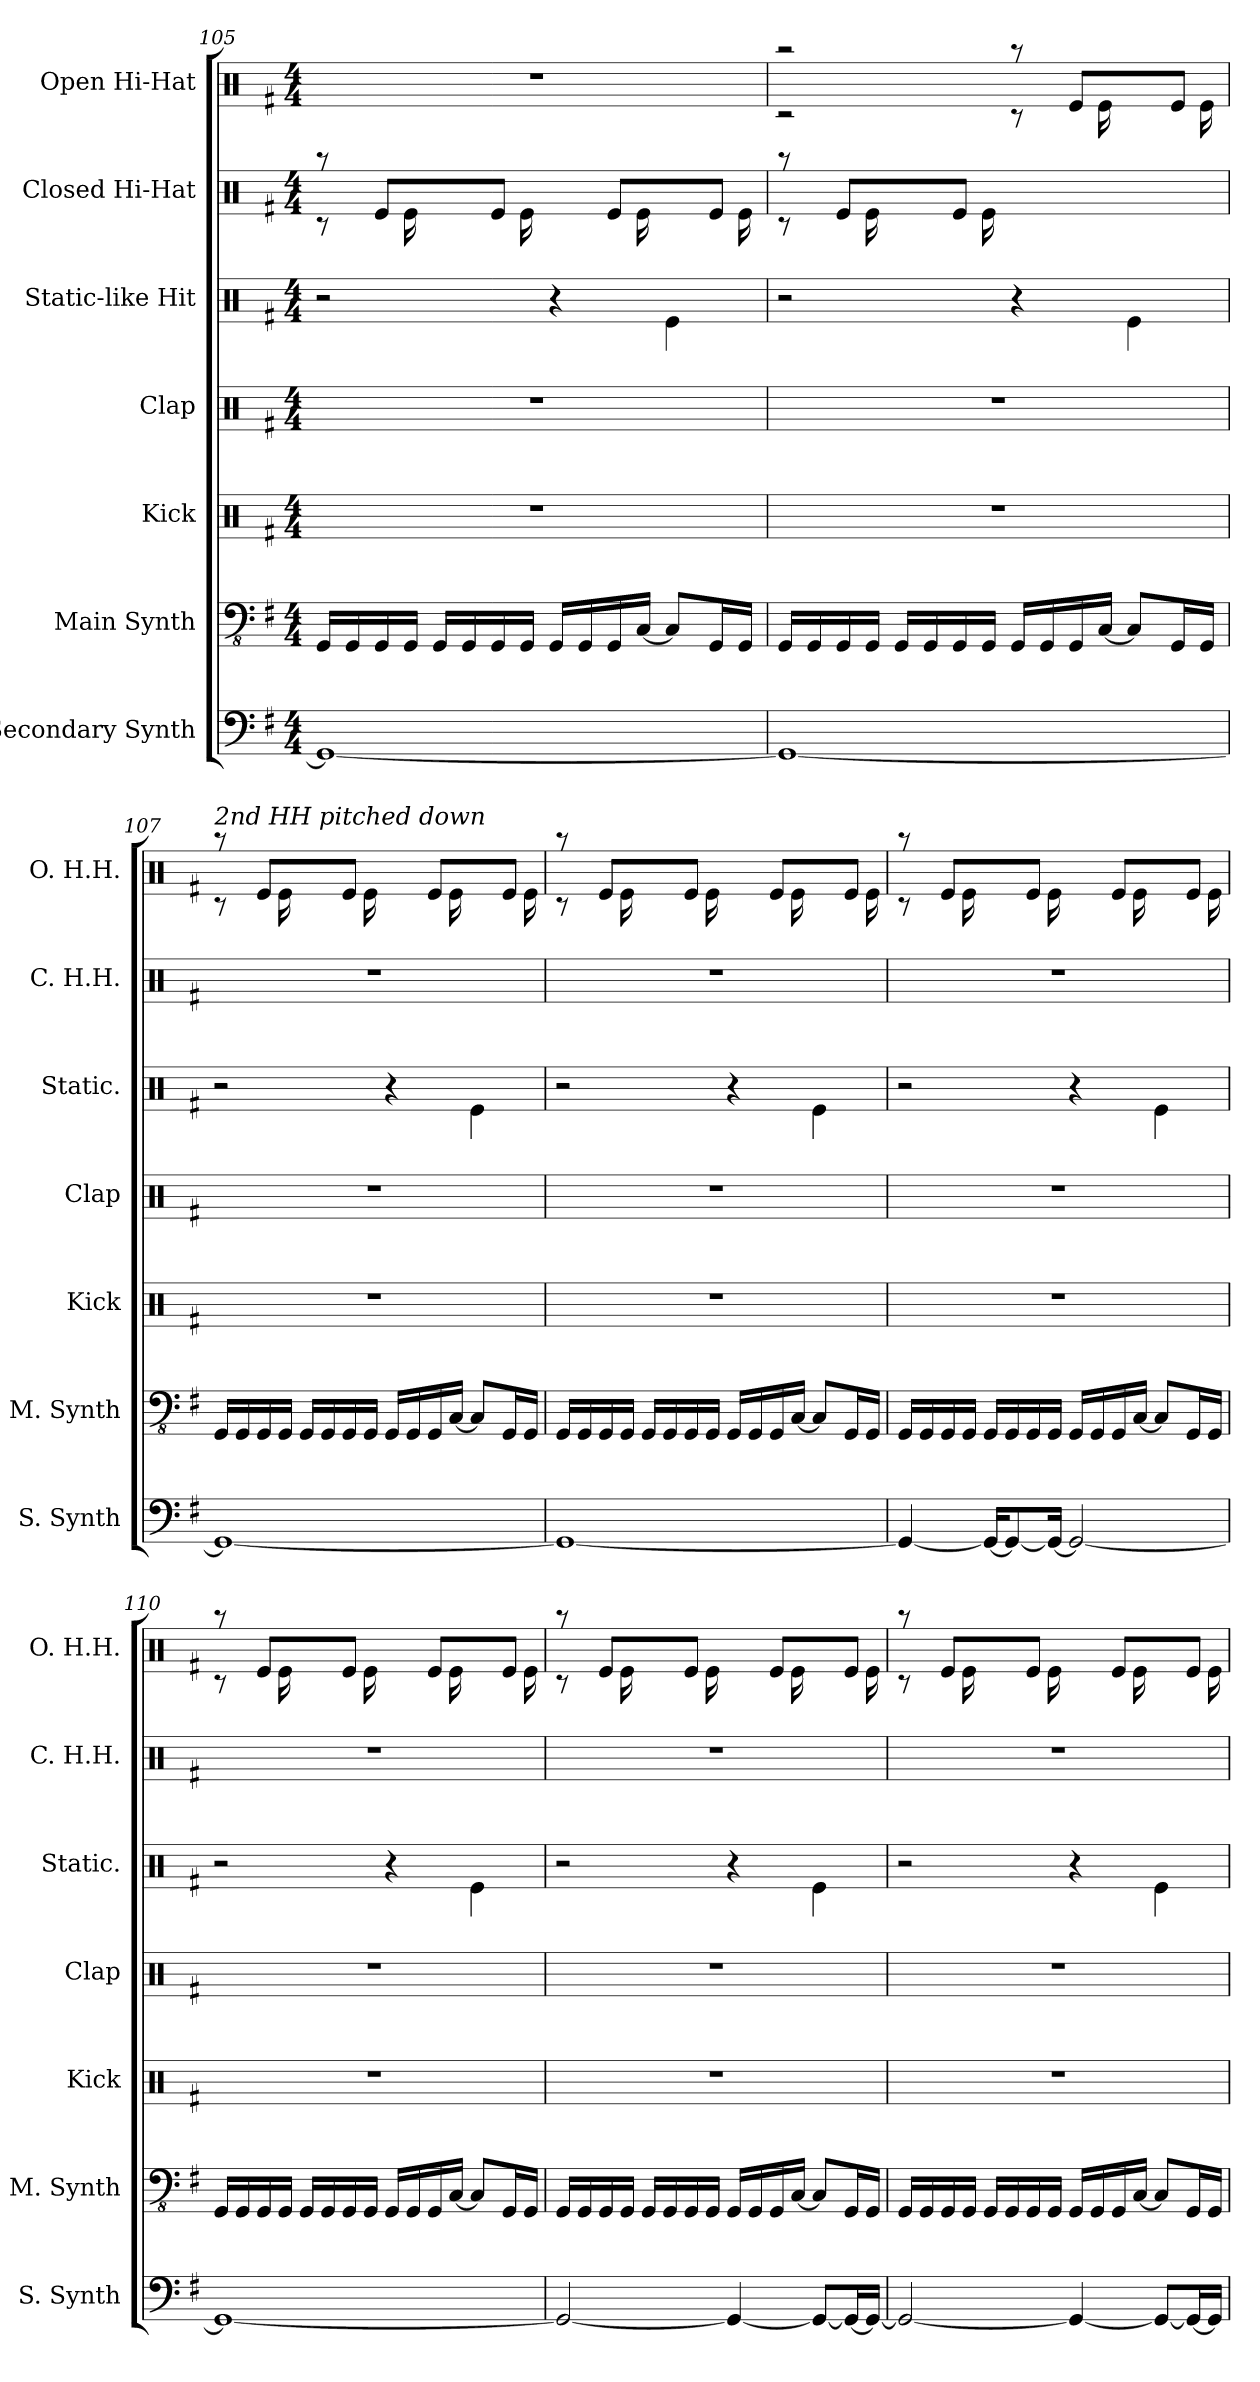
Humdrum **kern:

**kern	**kern	**kern	**kern	**kern	**kern	**kern
*part7	*part6	*part5	*part4	*part3	*part2	*part1
*staff7	*staff6	*staff5	*staff4	*staff3	*staff2	*staff1
*I"Secondary Synth	*I"Main Synth	*I"Kick	*I"Clap	*I"Static-like Hit	*I"Closed Hi-Hat	*I"Open Hi-Hat
*I'S. Synth	*I'M. Synth	*I'Kick	*I'Clap	*I'Static.	*I'C. H.H.	*I'O. H.H.
*clefF4	*clefFv4	*clefX	*clefX	*clefX	*clefX	*clefX
*k[f#]	*k[f#]	*k[f#]	*k[f#]	*k[f#]	*k[f#]	*k[f#]
*G:	*G:	*G:	*G:	*G:	*G:	*G:
*M4/4	*M4/4	*M4/4	*M4/4	*M4/4	*M4/4	*M4/4
=105	=105	=105	=105	=105	=105	=105
*	*	*	*	*	*^	*
1GG_	16GGG/LL	1r	1r	2r	8raa	8rc	1r
.	16GGG/	.	.	.	.	.	.
.	16GGG/	.	.	.	8Re/L	16ryy	.
.	16GGG/JJ	.	.	.	.	16Re\	.
.	16GGG/LL	.	.	.	8ryy	8ryy	.
.	16GGG/	.	.	.	.	.	.
.	16GGG/	.	.	.	8Re/J	16ryy	.
.	16GGG/JJ	.	.	.	.	16Re\	.
.	16GGG/LL	.	.	4r	8ryy	8ryy	.
.	16GGG/	.	.	.	.	.	.
.	16GGG/	.	.	.	8Re/L	16ryy	.
.	[16CC/JJ	.	.	.	.	16Re\	.
.	8CC/L]	.	.	4Re\	8ryy	8ryy	.
.	16GGG/L	.	.	.	8Re/J	16ryy	.
.	16GGG/JJ	.	.	.	.	16Re\	.
=106	=106	=106	=106	=106	=106	=106	=106
*	*	*	*	*	*	*	*^
1GG_	16GGG/LL	1r	1r	2r	8raa	8rc	2raa	2rc
.	16GGG/	.	.	.	.	.	.	.
.	16GGG/	.	.	.	8Re/L	16ryy	.	.
.	16GGG/JJ	.	.	.	.	16Re\	.	.
.	16GGG/LL	.	.	.	8ryy	8ryy	.	.
.	16GGG/	.	.	.	.	.	.	.
.	16GGG/	.	.	.	8Re/J	16ryy	.	.
.	16GGG/JJ	.	.	.	.	16Re\	.	.
.	16GGG/LL	.	.	4r	2ryy	2ryy	8raa	8rc
.	16GGG/	.	.	.	.	.	.	.
.	16GGG/	.	.	.	.	.	8Re/L	16ryy
.	[16CC/JJ	.	.	.	.	.	.	16Re\
.	8CC/L]	.	.	4Re\	.	.	8ryy	8ryy
.	16GGG/L	.	.	.	.	.	8Re/J	16ryy
.	16GGG/JJ	.	.	.	.	.	.	16Re\
*	*	*	*	*	*v	*v	*	*
!!LO:LB:g=z	!!
=107	=107	=107	=107	=107	=107	=107	=107
!	!	!	!	!	!	!LO:TX:a:i:t=2nd HH pitched down	!
1GG_	16GGG/LL	1r	1r	2r	1r	8raa	8rc
.	16GGG/	.	.	.	.	.	.
.	16GGG/	.	.	.	.	8Re/L	16ryy
.	16GGG/JJ	.	.	.	.	.	16Re\
.	16GGG/LL	.	.	.	.	8ryy	8ryy
.	16GGG/	.	.	.	.	.	.
.	16GGG/	.	.	.	.	8Re/J	16ryy
.	16GGG/JJ	.	.	.	.	.	16Re\
.	16GGG/LL	.	.	4r	.	8ryy	8ryy
.	16GGG/	.	.	.	.	.	.
.	16GGG/	.	.	.	.	8Re/L	16ryy
.	[16CC/JJ	.	.	.	.	.	16Re\
.	8CC/L]	.	.	4Re\	.	8ryy	8ryy
.	16GGG/L	.	.	.	.	8Re/J	16ryy
.	16GGG/JJ	.	.	.	.	.	16Re\
=108	=108	=108	=108	=108	=108	=108	=108
1GG_	16GGG/LL	1r	1r	2r	1r	8raa	8rc
.	16GGG/	.	.	.	.	.	.
.	16GGG/	.	.	.	.	8Re/L	16ryy
.	16GGG/JJ	.	.	.	.	.	16Re\
.	16GGG/LL	.	.	.	.	8ryy	8ryy
.	16GGG/	.	.	.	.	.	.
.	16GGG/	.	.	.	.	8Re/J	16ryy
.	16GGG/JJ	.	.	.	.	.	16Re\
.	16GGG/LL	.	.	4r	.	8ryy	8ryy
.	16GGG/	.	.	.	.	.	.
.	16GGG/	.	.	.	.	8Re/L	16ryy
.	[16CC/JJ	.	.	.	.	.	16Re\
.	8CC/L]	.	.	4Re\	.	8ryy	8ryy
.	16GGG/L	.	.	.	.	8Re/J	16ryy
.	16GGG/JJ	.	.	.	.	.	16Re\
=109	=109	=109	=109	=109	=109	=109	=109
4GG/_	16GGG/LL	1r	1r	2r	1r	8raa	8rc
.	16GGG/	.	.	.	.	.	.
.	16GGG/	.	.	.	.	8Re/L	16ryy
.	16GGG/JJ	.	.	.	.	.	16Re\
16GG/KL_	16GGG/LL	.	.	.	.	8ryy	8ryy
8GG/_	16GGG/	.	.	.	.	.	.
.	16GGG/	.	.	.	.	8Re/J	16ryy
16GG/Jk_	16GGG/JJ	.	.	.	.	.	16Re\
2GG/_	16GGG/LL	.	.	4r	.	8ryy	8ryy
.	16GGG/	.	.	.	.	.	.
.	16GGG/	.	.	.	.	8Re/L	16ryy
.	[16CC/JJ	.	.	.	.	.	16Re\
.	8CC/L]	.	.	4Re\	.	8ryy	8ryy
.	16GGG/L	.	.	.	.	8Re/J	16ryy
.	16GGG/JJ	.	.	.	.	.	16Re\
=110	=110	=110	=110	=110	=110	=110	=110
1GG_	16GGG/LL	1r	1r	2r	1r	8raa	8rc
.	16GGG/	.	.	.	.	.	.
.	16GGG/	.	.	.	.	8Re/L	16ryy
.	16GGG/JJ	.	.	.	.	.	16Re\
.	16GGG/LL	.	.	.	.	8ryy	8ryy
.	16GGG/	.	.	.	.	.	.
.	16GGG/	.	.	.	.	8Re/J	16ryy
.	16GGG/JJ	.	.	.	.	.	16Re\
.	16GGG/LL	.	.	4r	.	8ryy	8ryy
.	16GGG/	.	.	.	.	.	.
.	16GGG/	.	.	.	.	8Re/L	16ryy
.	[16CC/JJ	.	.	.	.	.	16Re\
.	8CC/L]	.	.	4Re\	.	8ryy	8ryy
.	16GGG/L	.	.	.	.	8Re/J	16ryy
.	16GGG/JJ	.	.	.	.	.	16Re\
!!LO:LB:g=z	!!
=111	=111	=111	=111	=111	=111	=111	=111
2GG/_	16GGG/LL	1r	1r	2r	1r	8raa	8rc
.	16GGG/	.	.	.	.	.	.
.	16GGG/	.	.	.	.	8Re/L	16ryy
.	16GGG/JJ	.	.	.	.	.	16Re\
.	16GGG/LL	.	.	.	.	8ryy	8ryy
.	16GGG/	.	.	.	.	.	.
.	16GGG/	.	.	.	.	8Re/J	16ryy
.	16GGG/JJ	.	.	.	.	.	16Re\
4GG/_	16GGG/LL	.	.	4r	.	8ryy	8ryy
.	16GGG/	.	.	.	.	.	.
.	16GGG/	.	.	.	.	8Re/L	16ryy
.	[16CC/JJ	.	.	.	.	.	16Re\
8GG/L_	8CC/L]	.	.	4Re\	.	8ryy	8ryy
16GG/L_	16GGG/L	.	.	.	.	8Re/J	16ryy
16GG/JJ_	16GGG/JJ	.	.	.	.	.	16Re\
=112	=112	=112	=112	=112	=112	=112	=112
2GG/_	16GGG/LL	1r	1r	2r	1r	8raa	8rc
.	16GGG/	.	.	.	.	.	.
.	16GGG/	.	.	.	.	8Re/L	16ryy
.	16GGG/JJ	.	.	.	.	.	16Re\
.	16GGG/LL	.	.	.	.	8ryy	8ryy
.	16GGG/	.	.	.	.	.	.
.	16GGG/	.	.	.	.	8Re/J	16ryy
.	16GGG/JJ	.	.	.	.	.	16Re\
4GG/_	16GGG/LL	.	.	4r	.	8ryy	8ryy
.	16GGG/	.	.	.	.	.	.
.	16GGG/	.	.	.	.	8Re/L	16ryy
.	[16CC/JJ	.	.	.	.	.	16Re\
8GG/L_	8CC/L]	.	.	4Re\	.	8ryy	8ryy
16GG/L_	16GGG/L	.	.	.	.	8Re/J	16ryy
16GG/JJ]	16GGG/JJ	.	.	.	.	.	16Re\
*	*	*	*	*	*	*v	*v
=	=	=	=	=	=	=
*-	*-	*-	*-	*-	*-	*-
